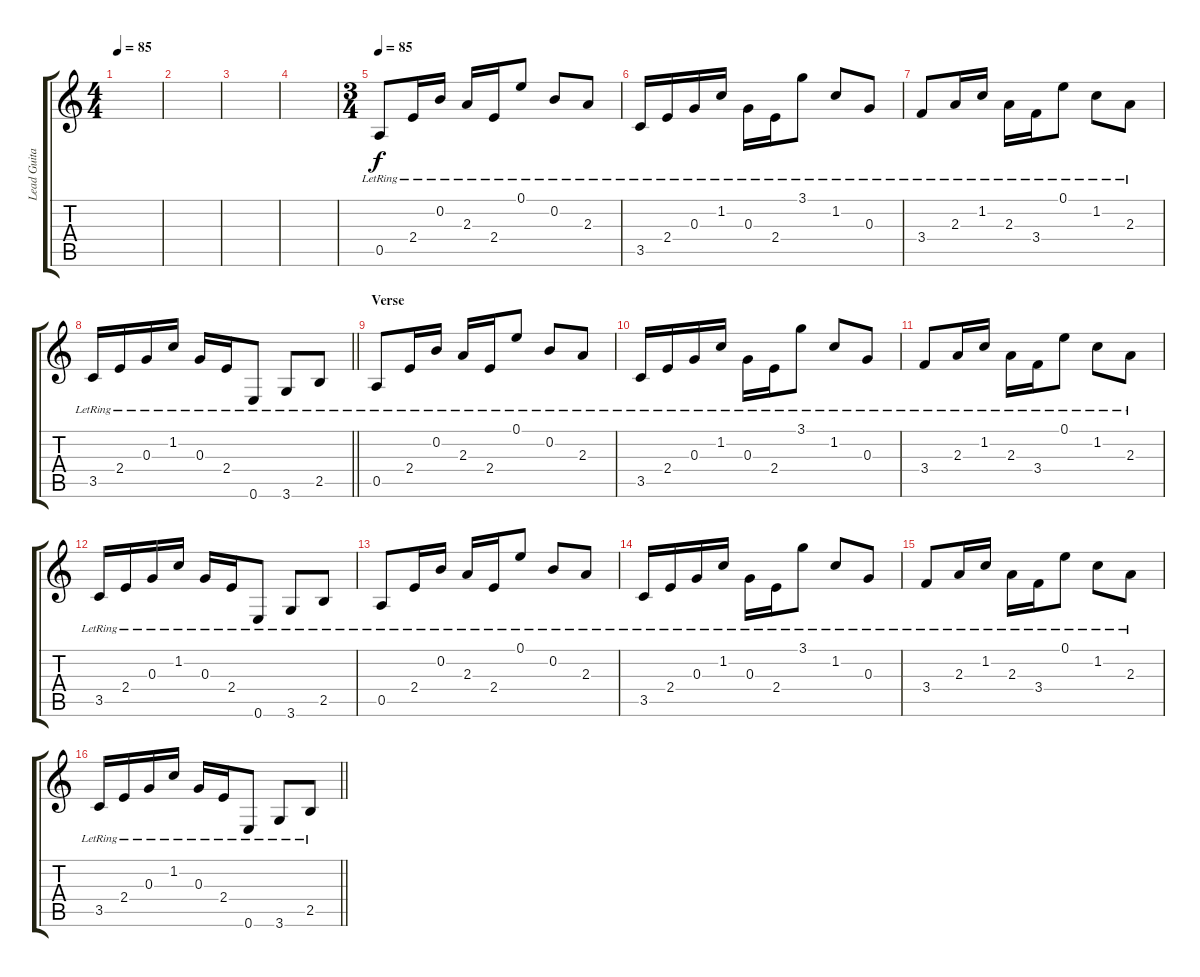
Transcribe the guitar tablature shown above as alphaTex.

\track ("Lead Guitar (Xulfi)" "Lead Guita") {instrument acousticguitarsteel}
\staff {score tabs}
\tuning (E4 B3 G3 D3 A2 E2) {hide}
\ts (4 4)
\tempo 85
\clef g2
\ks c
|
|
|
|
\ts (3 4)
\tempo 85
0.5{lr}.8{volume 8 balance 8 instrument acousticguitarsteel} 2.4{lr}.16 0.2{lr}.16 2.3{lr}.16 2.4{lr}.16 0.1{lr}.8 0.2{lr}.8 2.3{lr}.8 |
3.5{lr}.16 2.4{lr}.16 0.3{lr}.16 1.2{lr}.16 0.3{lr}.16 2.4{lr}.16 3.1{lr}.8 1.2{lr}.8 0.3{lr}.8 |
3.4{lr}.8 2.3{lr}.16 1.2{lr}.16 2.3{lr}.16 3.4{lr}.16 0.1{lr}.8 1.2{lr}.8 2.3{lr}.8 |
\barLineRight lightlight
3.5{lr}.16 2.4{lr}.16 0.3{lr}.16 1.2{lr}.16 0.3{lr}.16 2.4{lr}.16 0.6{lr}.8 3.6{lr}.8 2.5{lr}.8 |
\section ("" "Verse")
0.5{lr}.8 2.4{lr}.16 0.2{lr}.16 2.3{lr}.16 2.4{lr}.16 0.1{lr}.8 0.2{lr}.8 2.3{lr}.8 |
3.5{lr}.16 2.4{lr}.16 0.3{lr}.16 1.2{lr}.16 0.3{lr}.16 2.4{lr}.16 3.1{lr}.8 1.2{lr}.8 0.3{lr}.8 |
3.4{lr}.8 2.3{lr}.16 1.2{lr}.16 2.3{lr}.16 3.4{lr}.16 0.1{lr}.8 1.2{lr}.8 2.3{lr}.8 |
3.5{lr}.16 2.4{lr}.16 0.3{lr}.16 1.2{lr}.16 0.3{lr}.16 2.4{lr}.16 0.6{lr}.8 3.6{lr}.8 2.5{lr}.8 |
0.5{lr}.8 2.4{lr}.16 0.2{lr}.16 2.3{lr}.16 2.4{lr}.16 0.1{lr}.8 0.2{lr}.8 2.3{lr}.8 |
3.5{lr}.16 2.4{lr}.16 0.3{lr}.16 1.2{lr}.16 0.3{lr}.16 2.4{lr}.16 3.1{lr}.8 1.2{lr}.8 0.3{lr}.8 |
3.4{lr}.8 2.3{lr}.16 1.2{lr}.16 2.3{lr}.16 3.4{lr}.16 0.1{lr}.8 1.2{lr}.8 2.3{lr}.8 |
\barLineRight lightlight
3.5{lr}.16 2.4{lr}.16 0.3{lr}.16 1.2{lr}.16 0.3{lr}.16 2.4{lr}.16 0.6{lr}.8 3.6{lr}.8 2.5{lr}.8
